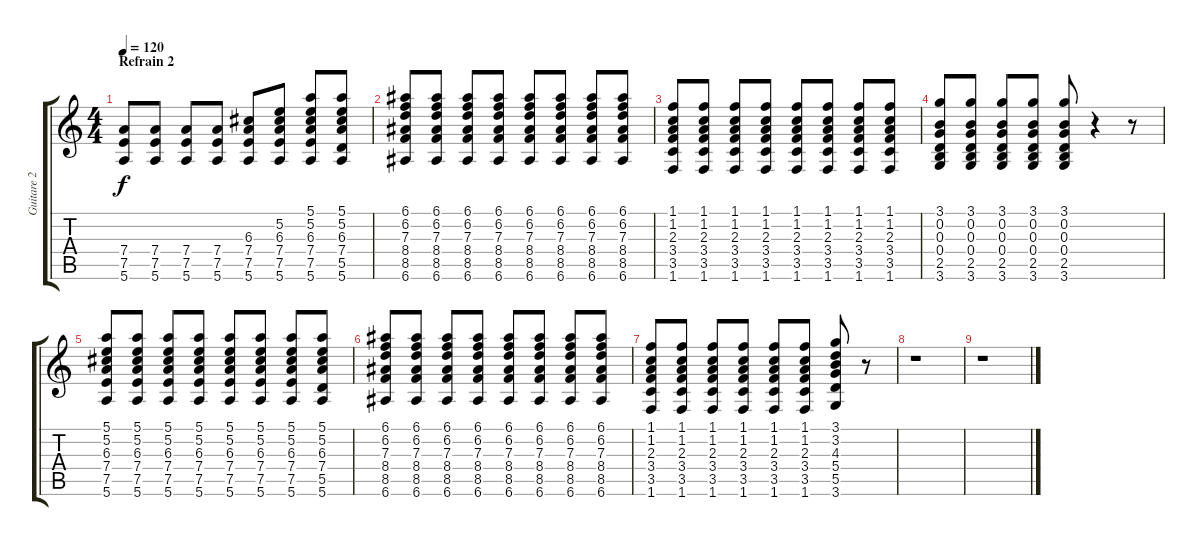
\track ("Guitare 2" "Guitare 2") {instrument acousticguitarsteel}
\staff {score tabs}
\tuning (E4 B3 G3 D3 A2 E2) {hide}
\ts (4 4)
\section ("" "Refrain 2")
\tempo 120
\clef g2
\ks c
(7.4 7.5 5.6).8{dy f} (7.4 7.5 5.6).8 (7.4 7.5 5.6).8 (7.4 7.5 5.6).8 (6.3 7.4 7.5 5.6).8 (5.2 6.3 7.4 7.5 5.6).8 (5.1 5.2 6.3 7.4 7.5 5.6).8 (5.1 5.2 6.3 7.4 5.5 5.6).8 |
(6.1 6.2 7.3 8.4 8.5 6.6).8 (6.1 6.2 7.3 8.4 8.5 6.6).8 (6.1 6.2 7.3 8.4 8.5 6.6).8 (6.1 6.2 7.3 8.4 8.5 6.6).8 (6.1 6.2 7.3 8.4 8.5 6.6).8 (6.1 6.2 7.3 8.4 8.5 6.6).8 (6.1 6.2 7.3 8.4 8.5 6.6).8 (6.1 6.2 7.3 8.4 8.5 6.6).8 |
(1.1 1.2 2.3 3.4 3.5 1.6).8 (1.1 1.2 2.3 3.4 3.5 1.6).8 (1.1 1.2 2.3 3.4 3.5 1.6).8 (1.1 1.2 2.3 3.4 3.5 1.6).8 (1.1 1.2 2.3 3.4 3.5 1.6).8 (1.1 1.2 2.3 3.4 3.5 1.6).8 (1.1 1.2 2.3 3.4 3.5 1.6).8 (1.1 1.2 2.3 3.4 3.5 1.6).8 |
(3.1 0.2 0.3 0.4 2.5 3.6).8 (3.1 0.2 0.3 0.4 2.5 3.6).8 (3.1 0.2 0.3 0.4 2.5 3.6).8 (3.1 0.2 0.3 0.4 2.5 3.6).8 (3.1 0.2 0.3 0.4 2.5 3.6).8 r.4 r.8 |
(5.1 5.2 6.3 7.4 7.5 5.6).8 (5.1 5.2 6.3 7.4 7.5 5.6).8 (5.1 5.2 6.3 7.4 7.5 5.6).8 (5.1 5.2 6.3 7.4 7.5 5.6).8 (5.1 5.2 6.3 7.4 7.5 5.6).8 (5.1 5.2 6.3 7.4 7.5 5.6).8 (5.1 5.2 6.3 7.4 7.5 5.6).8 (5.1 5.2 6.3 7.4 5.5 5.6).8 |
(6.1 6.2 7.3 8.4 8.5 6.6).8 (6.1 6.2 7.3 8.4 8.5 6.6).8 (6.1 6.2 7.3 8.4 8.5 6.6).8 (6.1 6.2 7.3 8.4 8.5 6.6).8 (6.1 6.2 7.3 8.4 8.5 6.6).8 (6.1 6.2 7.3 8.4 8.5 6.6).8 (6.1 6.2 7.3 8.4 8.5 6.6).8 (6.1 6.2 7.3 8.4 8.5 6.6).8 |
(1.1 1.2 2.3 3.4 3.5 1.6).8 (1.1 1.2 2.3 3.4 3.5 1.6).8 (1.1 1.2 2.3 3.4 3.5 1.6).8 (1.1 1.2 2.3 3.4 3.5 1.6).8 (1.1 1.2 2.3 3.4 3.5 1.6).8 (1.1 1.2 2.3 3.4 3.5 1.6).8 (3.1 3.2 4.3 5.4 5.5 3.6).8 r.8 |
r.1 |
r.1
